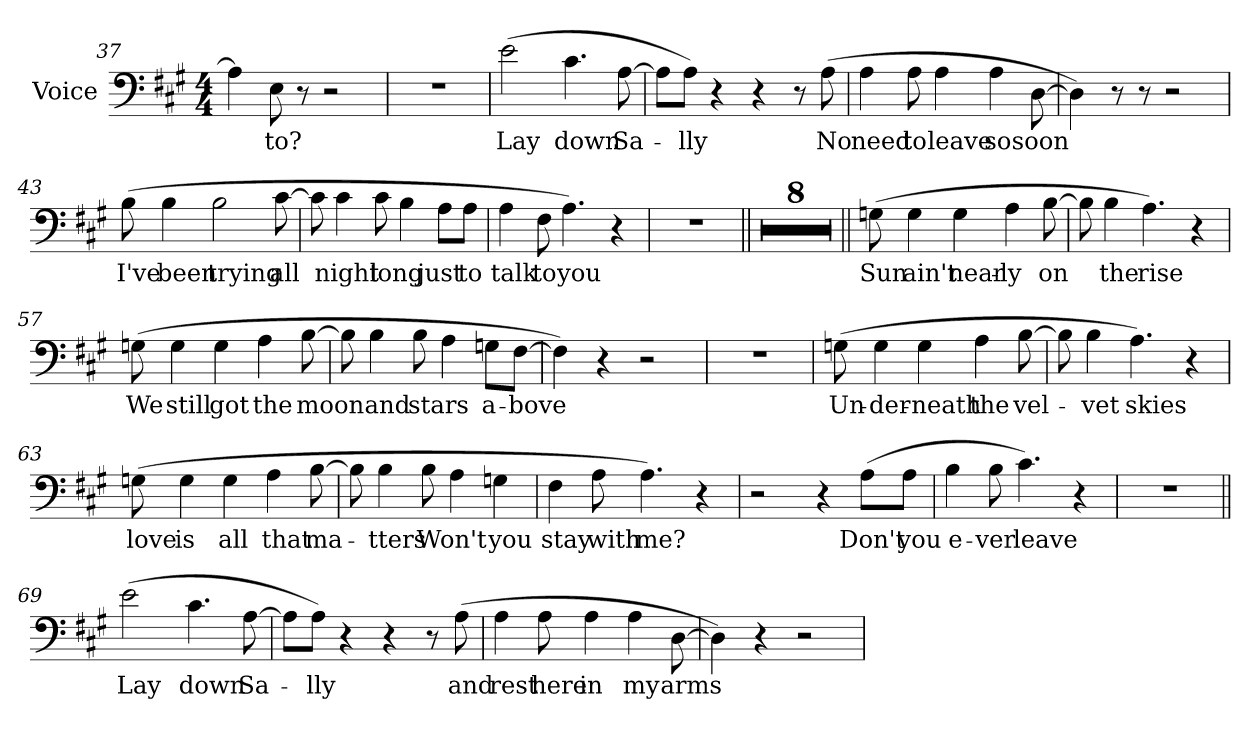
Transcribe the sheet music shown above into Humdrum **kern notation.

**kern	**text
*part1	*part1
*staff1	*staff1
*I"Voice	*
*I'Voice	*
*clefF4	*
*k[f#c#g#]	*
*A:	*
*M4/4	*
=37	=37
4Ai\]	.
!	!LO:LY:b:color=#000000
8Ei\	to?
8r	.
2r	.
=38	=38
1r	.
=39	=39
!	!LO:LY:b:color=#000000
(2ei\	Lay
!	!LO:LY:b:color=#000000
4.c#i\	down
!	!LO:LY:b:color=#000000
[8Ai\	Sa-
=40	=40
8Ai\L]	.
!	!LO:LY:b:color=#000000
8Ai\J)	-lly
4r	.
4r	.
8r	.
!	!LO:LY:b:color=#000000
(8Ai\	No
!!LO:LB:g=z
=41	=41
!	!LO:LY:b:color=#000000
4Ai\	need
!	!LO:LY:b:color=#000000
8Ai\	to
!	!LO:LY:b:color=#000000
4Ai\	leave
!	!LO:LY:b:color=#000000
4Ai\	so
!	!LO:LY:b:color=#000000
[8Di\	soon
=42	=42
4Di\])	.
8r	.
8r	.
2r	.
=43	=43
!	!LO:LY:b:color=#000000
(8Bi\	I've
!	!LO:LY:b:color=#000000
4Bi\	been
!	!LO:LY:b:color=#000000
2Bi\	trying
!	!LO:LY:b:color=#000000
[8c#i\	all
=44	=44
8c#i\]	.
!	!LO:LY:b:color=#000000
4c#i\	night
!	!LO:LY:b:color=#000000
8c#i\	long
4Bi\	.
!	!LO:LY:b:color=#000000
8Ai\L	just
!	!LO:LY:b:color=#000000
8Ai\J	to
!!LO:LB:g=z
=45	=45
!	!LO:LY:b:color=#000000
4Ai\	talk
!	!LO:LY:b:color=#000000
8F#i\	to
!	!LO:LY:b:color=#000000
4.Ai\)	you
4r	.
=46	=46
1r	.
=47||	=47||
1r	.
=48	=48
1r	.
=49	=49
1r	.
=50	=50
1r	.
=51	=51
1r	.
=52	=52
1r	.
=53	=53
1r	.
!!LO:PB:g=z
=54	=54
1r	.
=55||	=55||
!	!LO:LY:b:color=#000000
(8Gni\	Sun
!	!LO:LY:b:color=#000000
4Gi\	ain't
!	!LO:LY:b:color=#000000
4Gi\	near-
!	!LO:LY:b:color=#000000
4Ai\	-ly
!	!LO:LY:b:color=#000000
[8Bi\	on
=56	=56
8Bi\]	.
!	!LO:LY:b:color=#000000
4Bi\	the
!	!LO:LY:b:color=#000000
4.Ai\)	rise
4r	.
=57	=57
!	!LO:LY:b:color=#000000
(8Gni\	We
!	!LO:LY:b:color=#000000
4Gi\	still
!	!LO:LY:b:color=#000000
4Gi\	got
!	!LO:LY:b:color=#000000
4Ai\	the
!	!LO:LY:b:color=#000000
[8Bi\	moon
=58	=58
8Bi\]	.
!	!LO:LY:b:color=#000000
4Bi\	and
!	!LO:LY:b:color=#000000
8Bi\	stars
4Ai\	.
!	!LO:LY:b:color=#000000
8Gni\L	a-
!	!LO:LY:b:color=#000000
[8F#i\J	-bove
!!LO:LB:g=z
=59	=59
4F#i\])	.
4r	.
2r	.
=60	=60
1r	.
=61	=61
!	!LO:LY:b:color=#000000
(8Gni\	Un-
!	!LO:LY:b:color=#000000
4Gi\	-der-
!	!LO:LY:b:color=#000000
4Gi\	-neath
!	!LO:LY:b:color=#000000
4Ai\	the
!	!LO:LY:b:color=#000000
[8Bi\	vel-
=62	=62
8Bi\]	.
!	!LO:LY:b:color=#000000
4Bi\	-vet
!	!LO:LY:b:color=#000000
4.Ai\)	skies
4r	.
=63	=63
!	!LO:LY:b:color=#000000
(8Gni\	love
!	!LO:LY:b:color=#000000
4Gi\	is
!	!LO:LY:b:color=#000000
4Gi\	all
!	!LO:LY:b:color=#000000
4Ai\	that
!	!LO:LY:b:color=#000000
[8Bi\	ma-
!!LO:LB:g=z
=64	=64
8Bi\]	.
!	!LO:LY:b:color=#000000
4Bi\	-tters
!	!LO:LY:b:color=#000000
8Bi\	Won't
4Ai\	.
!	!LO:LY:b:color=#000000
4Gni\	you
=65	=65
!	!LO:LY:b:color=#000000
4F#i\	stay
!	!LO:LY:b:color=#000000
8Ai\	with
!	!LO:LY:b:color=#000000
4.Ai\)	me?
4r	.
=66	=66
2r	.
4r	.
!	!LO:LY:b:color=#000000
(8Ai\L	Don't
!	!LO:LY:b:color=#000000
8Ai\J	you
=67	=67
!	!LO:LY:b:color=#000000
4Bi\	e-
!	!LO:LY:b:color=#000000
8Bi\	-ver
!	!LO:LY:b:color=#000000
4.c#i\)	leave
4r	.
=68	=68
1r	.
!!LO:LB:g=z
=69||	=69||
!	!LO:LY:b:color=#000000
(2ei\	Lay
!	!LO:LY:b:color=#000000
4.c#i\	down
!	!LO:LY:b:color=#000000
[8Ai\	Sa-
=70	=70
8Ai\L]	.
!	!LO:LY:b:color=#000000
8Ai\J)	-lly
4r	.
4r	.
8r	.
!	!LO:LY:b:color=#000000
(8Ai\	and
=71	=71
!	!LO:LY:b:color=#000000
4Ai\	rest
!	!LO:LY:b:color=#000000
8Ai\	here
!	!LO:LY:b:color=#000000
4Ai\	in
!	!LO:LY:b:color=#000000
4Ai\	my
!	!LO:LY:b:color=#000000
[8Di\	arms
=72	=72
4Di\])	.
4r	.
2r	.
=	=
*-	*-
